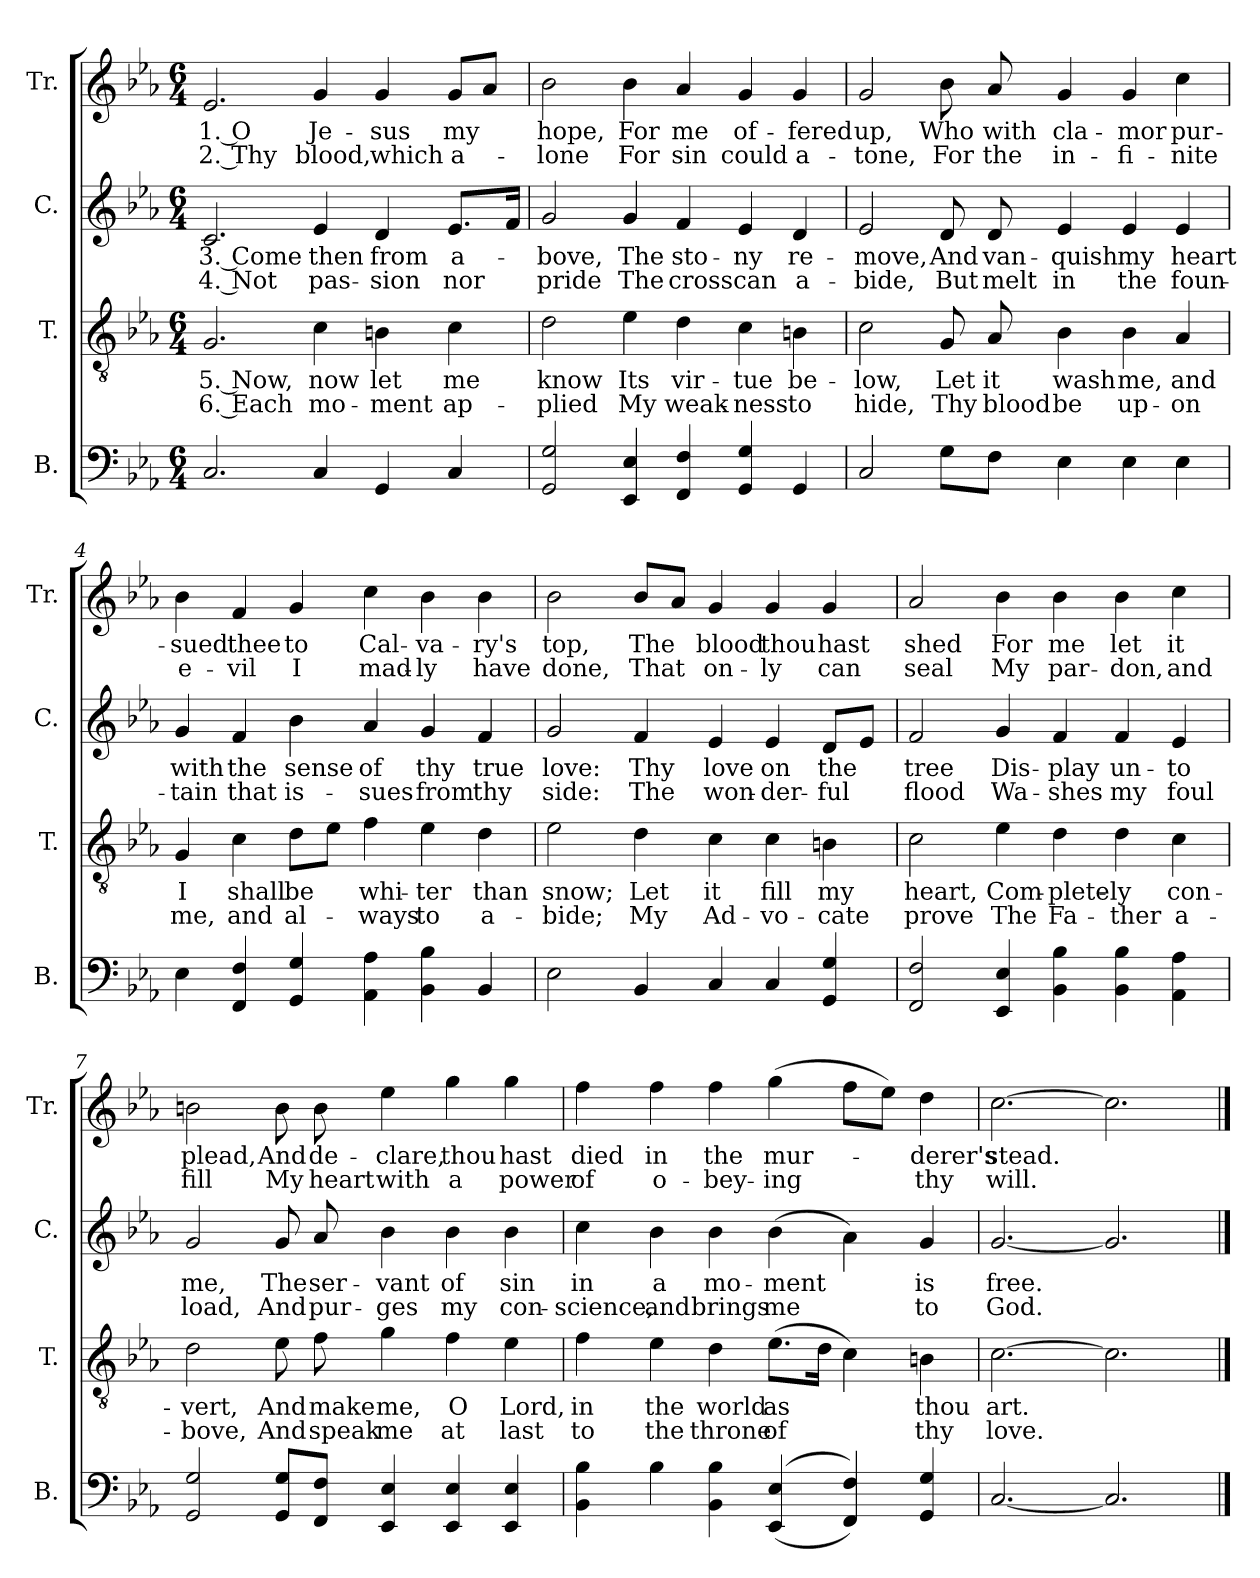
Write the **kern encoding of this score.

**kern	**kern	**text	**text	**kern	**text	**text	**kern	**text	**text
*part4	*part3	*part3	*part3	*part2	*part2	*part2	*part1	*part1	*part1
*staff4	*staff3	*staff3	*staff3	*staff2	*staff2	*staff2	*staff1	*staff1	*staff1
*I"B.	*I"T.	*	*	*I"C.	*	*	*I"Tr.	*	*
*I'B.	*I'T.	*	*	*I'C.	*	*	*I'Tr.	*	*
*clefF4	*clefGv2	*	*	*clefG2	*	*	*clefG2	*	*
*k[b-e-a-]	*k[b-e-a-]	*	*	*k[b-e-a-]	*	*	*k[b-e-a-]	*	*
*M6/4	*M6/4	*	*	*M6/4	*	*	*M6/4	*	*
*MM90	*MM90	*	*	*MM90	*	*	*MM90	*	*
=1	=1	=1	=1	=1	=1	=1	=1	=1	=1
2.C/	2.G/	5. Now,	6. Each	2.c/	3. Come	4. Not	2.e-/	1. O	2. Thy
4C/	4c\	now	mo-	4e-/	then	pas-	4g/	Je-	blood,
4GG/	4Bn\	let	-ment	4d/	from	-sion	4g/	-sus	which
4C/	4c\	me	ap-	8.e-/L	a-	nor	8g/L	my	a-
.	.	.	.	.	.	.	8a-/J	.	.
.	.	.	.	16f/Jk	.	.	.	.	.
=2	=2	=2	=2	=2	=2	=2	=2	=2	=2
2GG/ 2G/	2d\	know	-plied	2g/	-bove,	pride	2b-\	hope,	-lone
4EE-/ 4E-/	4e-\	Its	My	4g/	The	The	4b-\	For	For
4FF/ 4F/	4d\	vir-	weak-	4f/	sto-	cross	4a-/	me	sin
4GG/ 4G/	4c\	-tue	-ness	4e-/	-ny	can	4g/	of-	could
4GG/	4Bn\	be-	to	4d/	re-	a-	4g/	-fered	a-
=3	=3	=3	=3	=3	=3	=3	=3	=3	=3
2C/	2c\	-low,	hide,	2e-/	-move,	-bide,	2g/	up,	-tone,
8G\L	8G/	Let	Thy	8d/	And	But	8b-\	Who	For
8F\J	8A-/	it	blood	8d/	van-	melt	8a-/	with	the
4E-\	4B-\	wash	be	4e-/	-quish	in	4g/	cla-	in-
4E-\	4B-\	me,	up-	4e-/	my	the	4g/	-mor	-fi-
4E-\	4A-/	and	-on	4e-/	heart	foun-	4cc\	pur-	-nite
!!LO:LB:g=z
=4	=4	=4	=4	=4	=4	=4	=4	=4	=4
4E-\	4G/	I	me,	4g/	with	-tain	4b-\	-sued	e-
4FF/ 4F/	4c\	shall	and	4f/	the	that	4f/	thee	-vil
4GG/ 4G/	8d\L	be	al-	4b-\	sense	is-	4g/	to	I
.	8e-\J	.	.	.	.	.	.	.	.
4AA-\ 4A-\	4f\	whi-	-ways	4a-/	of	-sues	4cc\	Cal-	mad-
4BB-\ 4B-\	4e-\	-ter	to	4g/	thy	from	4b-\	-va-	-ly
4BB-/	4d\	than	a-	4f/	true	thy	4b-\	-ry's	have
=5	=5	=5	=5	=5	=5	=5	=5	=5	=5
2E-\	2e-\	snow;	-bide;	2g/	love:	side:	2b-\	top,	done,
4BB-/	4d\	Let	My	4f/	Thy	The	8b-/L	The	That
.	.	.	.	.	.	.	8a-/J	.	.
4C/	4c\	it	Ad-	4e-/	love	won-	4g/	blood	on-
4C/	4c\	fill	-vo-	4e-/	on	-der-	4g/	thou	-ly
4GG/ 4G/	4Bn\	my	-cate	8d/L	the	-ful	4g/	hast	can
.	.	.	.	8e-/J	.	.	.	.	.
=6	=6	=6	=6	=6	=6	=6	=6	=6	=6
2FF/ 2F/	2c\	heart,	prove	2f/	tree	flood	2a-/	shed	seal
4EE-/ 4E-/	4e-\	Com-	The	4g/	Dis-	Wa-	4b-\	For	My
4BB-\ 4B-\	4d\	-plete-	Fa-	4f/	-play	-shes	4b-\	me	par-
4BB-\ 4B-\	4d\	-ly	-ther	4f/	un-	my	4b-\	let	-don,
4AA-\ 4A-\	4c\	con-	a-	4e-/	-to	foul	4cc\	it	and
!!LO:LB:g=z
=7	=7	=7	=7	=7	=7	=7	=7	=7	=7
2GG/ 2G/	2d\	-vert,	-bove,	2g/	me,	load,	2bn\	plead,	fill
8GG/ 8G/L	8e-\	And	And	8g/	The	And	8b\	And	My
8FF/ 8F/J	8f\	make	speak	8a-/	ser-	pur-	8b\	de-	heart
4EE-/ 4E-/	4g\	me,	me	4b-\	-vant	-ges	4ee-\	-clare,	with
4EE-/ 4E-/	4f\	O	at	4b-\	of	my	4gg\	thou	a
4EE-/ 4E-/	4e-\	Lord,	last	4b-\	sin	con-	4gg\	hast	power
=8	=8	=8	=8	=8	=8	=8	=8	=8	=8
4BB-\ 4B-\	4f\	in	to	4cc\	in	-science,	4ff\	died	of
4B-\	4e-\	the	the	4b-\	a	and	4ff\	in	o-
4BB-\ 4B-\	4d\	world	throne	4b-\	mo-	brings	4ff\	the	-bey-
(>(4EE-/ 4E-/	(8.e-\L	as	of	(4b-\	-ment	me	(4gg\	mur-	-ing
.	16d\Jk	.	.	.	.	.	.	.	.
4FF/ 4F/))	4c\)	.	.	4a-\)	.	.	8ff\L	.	.
.	.	.	.	.	.	.	8ee-\J)	.	.
4GG/ 4G/	4Bn\	thou	thy	4g/	is	to	4dd\	-derer's	thy
=9	=9	=9	=9	=9	=9	=9	=9	=9	=9
[2.C/	[2.c\	art.	love.	[2.g/	free.	God.	[2.cc\	stead.	will.
2.C/]	2.c\]	.	.	2.g/]	.	.	2.cc\]	.	.
==	==	==	==	==	==	==	==	==	==
*-	*-	*-	*-	*-	*-	*-	*-	*-	*-
